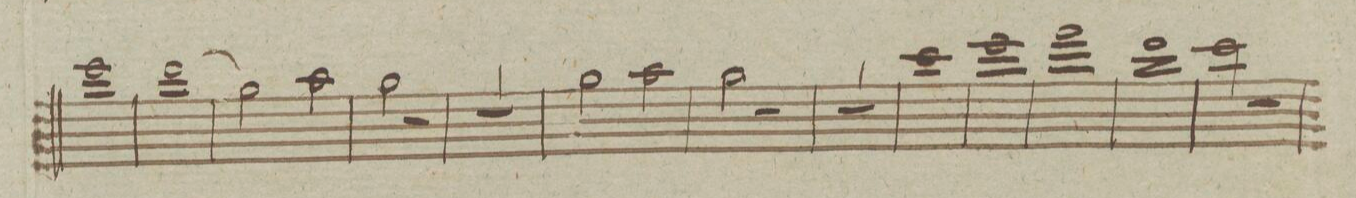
**kern
*I"Flauto Primo
*clefG2
*k[]
*met(c|)
*M2/2
1eee\
=239
(1ddd\
=240
2gg\)
2aa\
=241
2gg\
2r
=242
1r
=243
2gg\
2aa\
=244
2gg\
2r
=245
1r
=246
1ccc\
=247
1eee\
=248
1fff\
=249
1ddd\
=250
2ccc\
2r
=251
*-
